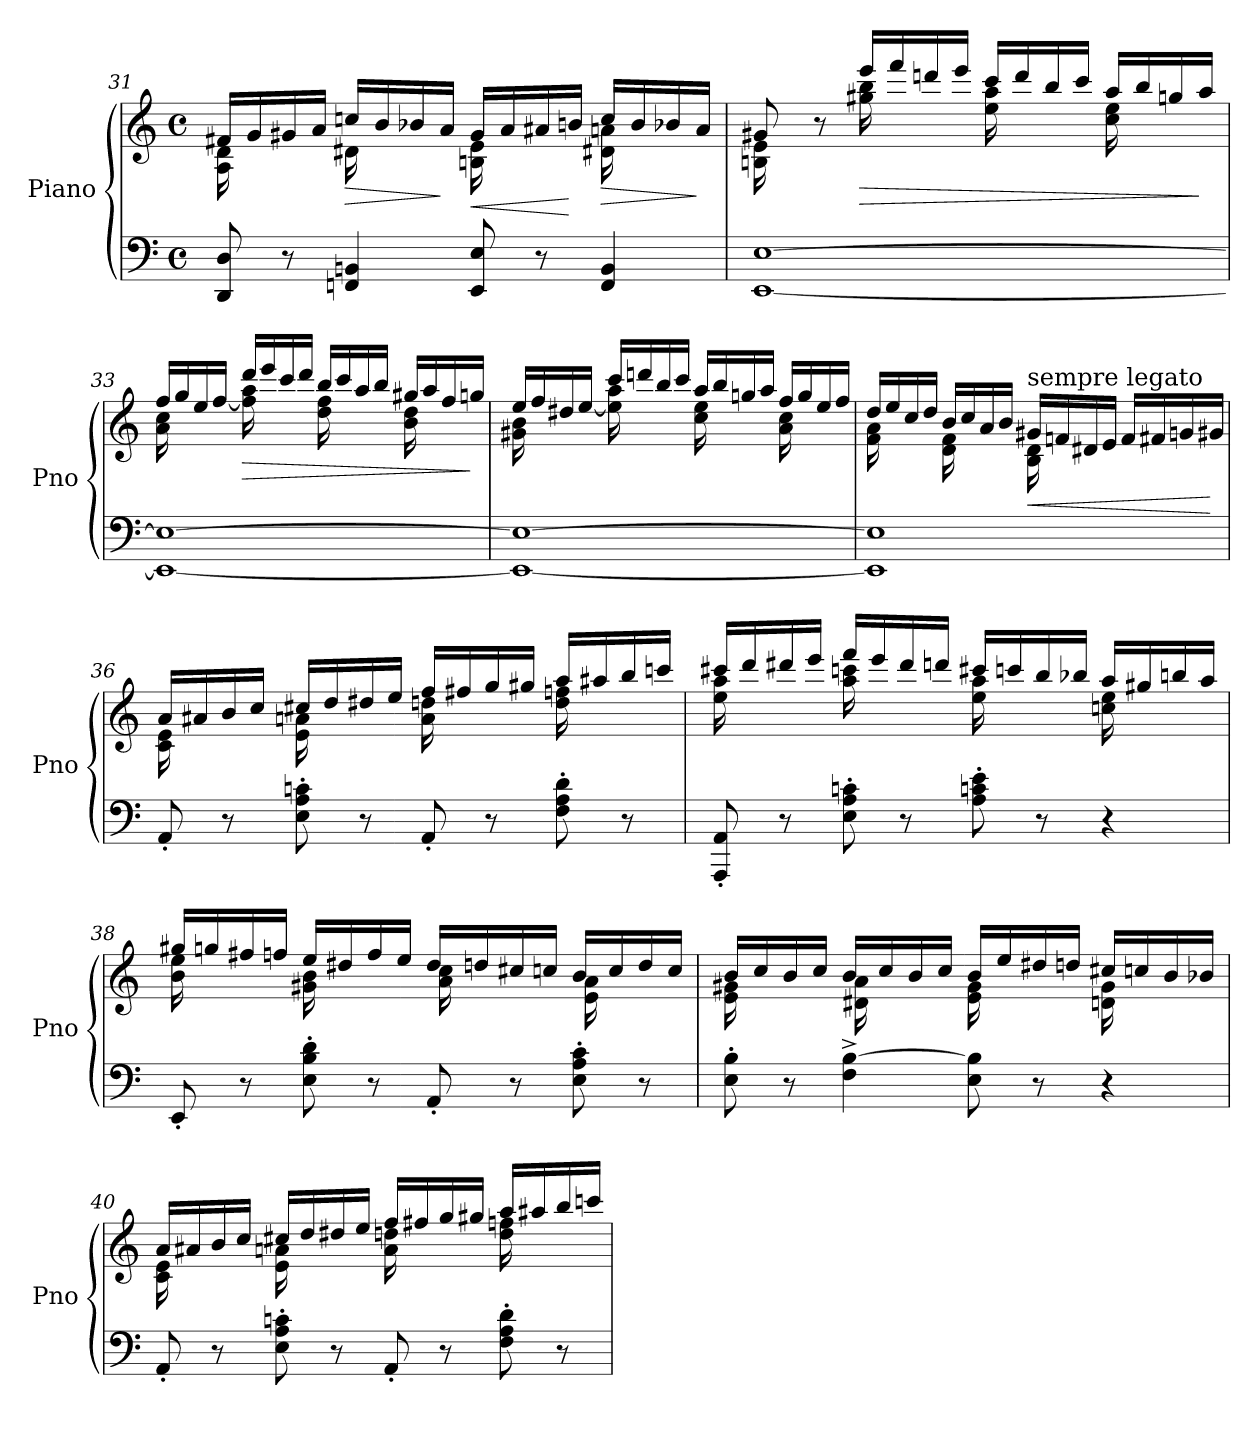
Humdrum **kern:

**kern	**kern	**dynam
*part1	*part1	*part1
*staff2	*staff1	*staff1/2
*I"Piano	*	*
*I'Pno	*	*
!!LO:PB:g=z
*clefF4	*clefG2	*
*k[]	*k[]	*
*C:	*C:	*
*M4/4	*M4/4	*
*met(c)	*met(c)	*
=31	=31	=31
*	*^	*
8DD/ 8D/	16f#X/LL	16A\ 16d\	.
.	16g/	8.ryy	.
8r	16g#X/	.	.
.	16a/JJ	.	.
!	!	!	!LO:HP:b
4FFn/ 4BBn/	16ccn/LL	16d#X\	>
.	16b/	8.ryy	.
.	16b-X/	.	.
.	16a/JJ	.	]
!	!	!	!LO:HP:b
8EE/ 8E/	16g#/LL	16Bn\ 16e\	<
.	16a/	8.ryy	.
8r	16a#X/	.	.
.	16bn/JJ	.	[
!	!	!	!LO:HP:b
4FF/ 4BB/	16cc/LL	16d#X\ 16an\	>
.	16b/	8.ryy	.
.	16b-X/	.	.
.	16a/JJ	.	]
=32	=32	=32	=32
[1EE [1E	8g#X/	16Bn\ 16e\	.
.	.	8.ryy	.
.	8r	.	.
!	!	!	!LO:HP:b
.	16eee/LL	16gg#X\ 16bb\	>
.	16fff/	8.ryy	.
.	16dddn/	.	.
.	16eee/JJ	.	.
.	16ccc/LL	16ee\ 16aa\	.
.	16ddd/	8.ryy	.
.	16bb/	.	.
.	16ccc/JJ	.	.
.	16aa/LL	16cc\ 16ee\	.
.	16bb/	8.ryy	.
.	16ggn/	.	.
.	16aa/JJ	.	]
!!LO:LB:g=z	!!
=33	=33	=33	=33
1EE_ 1E_	16ff/LL	16a\ 16cc\	.
.	16gg/	8.ryy	.
.	16ee/	.	.
.	[16ff/JJ	.	.
!	!	!	!LO:HP:b
.	16ff\] 16aa\	16ddd/LL	>
.	16ryy	16eee/	.
.	8ryy	16ccc/	.
.	.	16ddd/JJ	.
.	16bb/LL	16dd\ 16ff\	.
.	16ccc/	8.ryy	.
.	16aa/	.	.
.	16bb/JJ	.	.
.	16gg#X/LL	16b\ 16dd\	.
.	16aa/	8.ryy	.
.	16ff/	.	.
.	16ggn/JJ	.	]
=34	=34	=34	=34
1EE_ 1E_	16ee/LL	16g#X\ 16b\	.
.	16ff/	8.ryy	.
.	16dd#X/	.	.
.	[16ee/JJ	.	.
.	16ee\] 16aa\	16ccc/LL	.
.	16ryy	16dddn/	.
.	8ryy	16bb/	.
.	.	16ccc/JJ	.
.	16aa/LL	16cc\ 16ee\	.
.	16bb/	8.ryy	.
.	16ggn/	.	.
.	16aa/JJ	.	.
.	16ff/LL	16a\ 16cc\	.
.	16gg/	8.ryy	.
.	16ee/	.	.
.	16ff/JJ	.	.
=35	=35	=35	=35
1EE] 1E]	16dd/LL	16f\ 16a\	.
.	16ee/	8.ryy	.
.	16cc/	.	.
.	16dd/JJ	.	.
.	16b/LL	16d\ 16f\	.
.	16cc/	8.ryy	.
.	16a/	.	.
.	16b/JJ	.	.
!	!LO:TX:a:t=sempre legato	!	!
!	!	!	!LO:HP:b
.	16g#X/LL	16B\ 16d\	<
.	16fn/	4..ryy	.
.	16d#X/	.	.
.	16e/JJ	.	.
.	16f/LL	.	.
.	16f#X/	.	.
.	16gn/	.	.
.	16g#X/JJ	.	[
!!LO:LB:g=z	!!
=36	=36	=36	=36
8AA'/	16a/LL	16c\ 16e\	.
.	16a#X/	8.ryy	.
8r	16b/	.	.
.	16cc/JJ	.	.
8E\' 8A\' 8cn\'	16cc#X/LL	16e\ 16an\	.
.	16dd/	8.ryy	.
8r	16dd#X/	.	.
.	16ee/JJ	.	.
8AA'/	16ff/LL	16a\ 16ddn\	.
.	16ff#X/	8.ryy	.
8r	16gg/	.	.
.	16gg#X/JJ	.	.
8F\' 8A\' 8d\'	16aa/LL	16dd\ 16ffn\	.
.	16aa#X/	8.ryy	.
8r	16bb/	.	.
.	16cccn/JJ	.	.
=37	=37	=37	=37
8AAA/' 8AA/'	16ccc#X/LL	16ee\ 16aa\	.
.	16ddd/	8.ryy	.
8r	16ddd#X/	.	.
.	16eee/JJ	.	.
8E\' 8A\' 8cn\'	16fff/LL	16aa\ 16cccn\	.
.	16eee/	8.ryy	.
8r	16ddd#/	.	.
.	16dddn/JJ	.	.
8A\' 8cn\' 8e\'	16ccc#X/LL	16ee\ 16aa\	.
.	16cccn/	8.ryy	.
8r	16bb/	.	.
.	16bb-X/JJ	.	.
4r	16aa/LL	16ccn\ 16ee\	.
.	16gg#X/	8.ryy	.
.	16bbn/	.	.
.	16aa/JJ	.	.
!!LO:LB:g=z	!!
=38	=38	=38	=38
8EE'/	16gg#X/LL	16b\ 16ee\	.
.	16ggn/	8.ryy	.
8r	16ff#X/	.	.
.	16ffn/JJ	.	.
8E\' 8B\' 8d\'	16ee/LL	16g#X\ 16b\	.
.	16dd#X/	8.ryy	.
8r	16ff/	.	.
.	16ee/JJ	.	.
8AA'/	16dd#/LL	16a\ 16cc\	.
.	16ddn/	8.ryy	.
8r	16cc#X/	.	.
.	16ccn/JJ	.	.
8E\' 8A\' 8c\'	16b/LL	16e\ 16a\	.
.	16cc/	8.ryy	.
8r	16dd/	.	.
.	16cc/JJ	.	.
=39	=39	=39	=39
8E\' 8B\'	16b/LL	16e\ 16g#X\	.
.	16cc/	8.ryy	.
8r	16b/	.	.
.	16cc/JJ	.	.
4F\^ [4B\^	16b/LL	16d#X\ 16a\	.
.	16cc/	8.ryy	.
.	16b/	.	.
.	16cc/JJ	.	.
8E\ 8B\]	16b/LL	16e\ 16g#\	.
.	16ee/	8.ryy	.
8r	16dd#X/	.	.
.	16ddn/JJ	.	.
4r	16cc#X/LL	16dn\ 16g#\	.
.	16ccn/	8.ryy	.
.	16b/	.	.
.	16b-X/JJ	.	.
!!LO:LB:g=z	!!
=40	=40	=40	=40
8AA'/	16a/LL	16c\ 16e\	.
.	16a#X/	8.ryy	.
8r	16b/	.	.
.	16cc/JJ	.	.
8E\' 8A\' 8cn\'	16cc#X/LL	16e\ 16an\	.
.	16dd/	8.ryy	.
8r	16dd#X/	.	.
.	16ee/JJ	.	.
8AA'/	16ff/LL	16a\ 16ddn\	.
.	16ff#X/	8.ryy	.
8r	16gg/	.	.
.	16gg#X/JJ	.	.
8F\' 8A\' 8d\'	16aa/LL	16dd\ 16ffn\	.
.	16aa#X/	8.ryy	.
8r	16bb/	.	.
.	16cccn/JJ	.	.
*	*v	*v	*
=	=	=
*-	*-	*-
